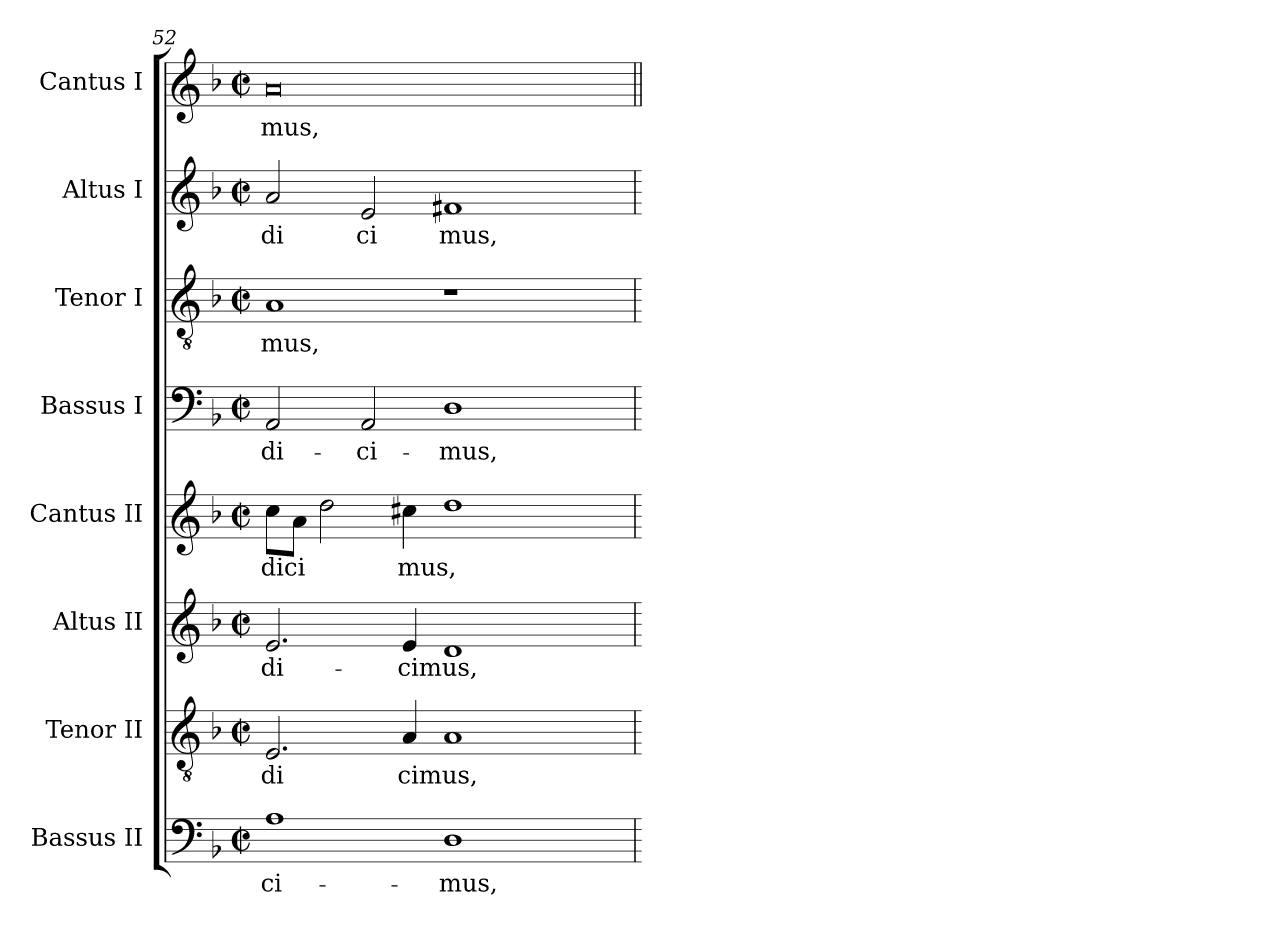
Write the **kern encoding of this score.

**kern	**text	**kern	**text	**kern	**text	**kern	**text	**kern	**text	**kern	**text	**kern	**text	**kern	**text
*part8	*part8	*part7	*part7	*part6	*part6	*part5	*part5	*part4	*part4	*part3	*part3	*part2	*part2	*part1	*part1
*staff8	*staff8	*staff7	*staff7	*staff6	*staff6	*staff5	*staff5	*staff4	*staff4	*staff3	*staff3	*staff2	*staff2	*staff1	*staff1
*I"Bassus II	*	*I"Tenor II	*	*I"Altus II	*	*I"Cantus II	*	*I"Bassus I	*	*I"Tenor I	*	*I"Altus I	*	*I"Cantus I	*
*clefF4	*	*clefGv2	*	*clefG2	*	*clefG2	*	*clefF4	*	*clefGv2	*	*clefG2	*	*clefG2	*
*k[b-]	*	*k[b-]	*	*k[b-]	*	*k[b-]	*	*k[b-]	*	*k[b-]	*	*k[b-]	*	*k[b-]	*
*F:	*	*F:	*	*F:	*	*F:	*	*F:	*	*F:	*	*F:	*	*F:	*
*M2/2	*	*M2/2	*	*M2/2	*	*M2/2	*	*M2/2	*	*M2/2	*	*M2/2	*	*M2/2	*
*met(c|)	*	*met(c|)	*	*met(c|)	*	*met(c|)	*	*met(c|)	*	*met(c|)	*	*met(c|)	*	*met(c|)	*
=52	=52	=52	=52	=52	=52	=52	=52	=52	=52	=52	=52	=52	=52	=52	=52
!	!LO:LY:b:cj	!	!LO:LY:b:cj	!	!LO:LY:b:cj	!	!LO:LY:b:cj	!	!LO:LY:b:cj	!	!LO:LY:b:cj	!	!LO:LY:b:cj	!	!LO:LY:b:cj
1A	-ci-	2.E/	di	2.e/	-di-	8cc\L	dici	2AA/	-di-	1A	mus,	2a/	di	0a	mus,
.	.	.	.	.	.	8a\J	.	.	.	.	.	.	.	.	.
.	.	.	.	.	.	2dd\	.	.	.	.	.	.	.	.	.
!	!	!	!	!	!	!	!	!	!LO:LY:b:cj	!	!	!	!LO:LY:b:cj	!	!
.	.	.	.	.	.	.	.	2AA/	-ci-	.	.	2e/	ci	.	.
!	!	!	!LO:LY:b	!	!LO:LY:b	!	!LO:LY:b	!	!	!	!	!	!	!	!
.	.	4A/	cimus,	4e/	-cimus,	4cc#X\	mus,	.	.	.	.	.	.	.	.
!	!LO:LY:b:cj	!	!	!	!	!	!	!	!LO:LY:b:cj	!LO:N:vis=1	!	!	!LO:LY:b:cj	!	!
1D	-mus,	1A	.	1d	.	1dd	.	1D	-mus,	0r	.	1f#X	mus,	.	.
1ryy	.	1ryy	.	1ryy	.	1ryy	.	1ryy	.	.	.	1ryy	.	1ryy	.
=	=||	=	=||	=	=||	=	=||	=	=||	=	=||	=	=||	=||	=||
*-	*-	*-	*-	*-	*-	*-	*-	*-	*-	*-	*-	*-	*-	*-	*-
